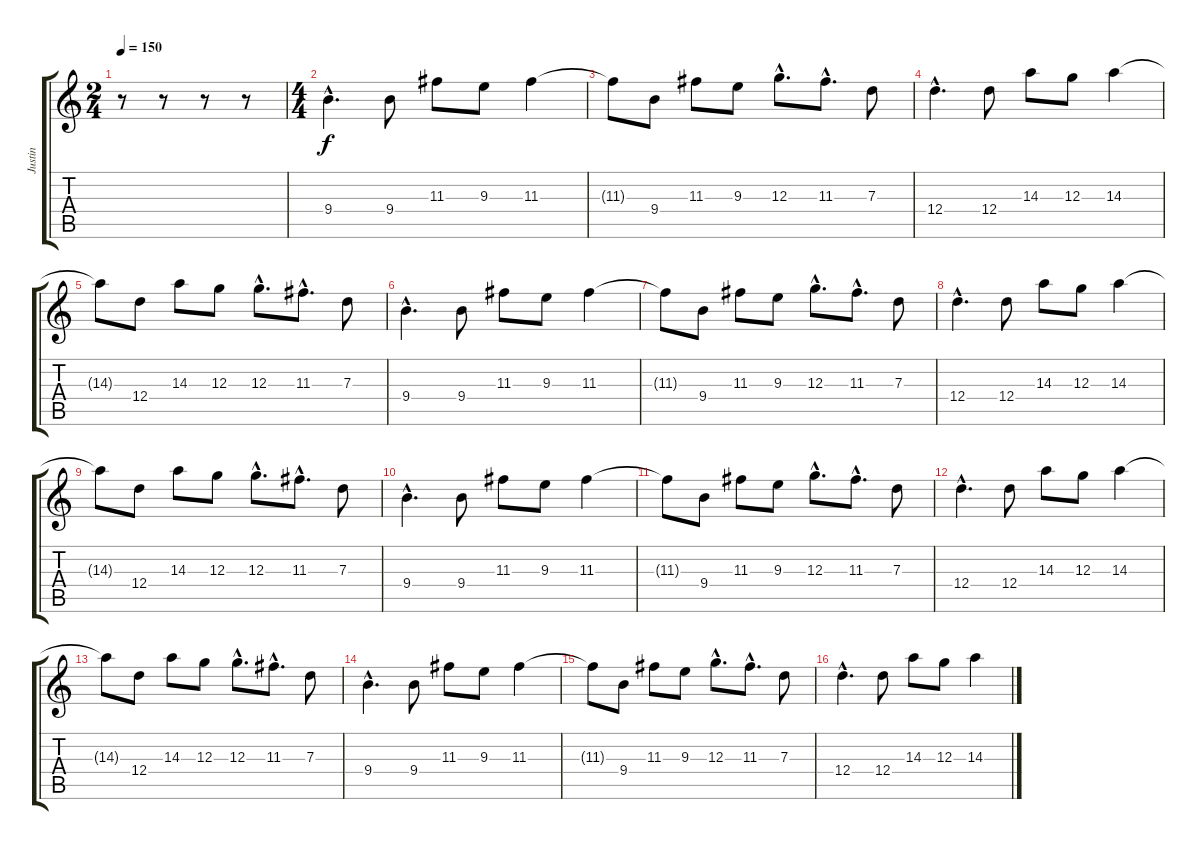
\track ("Justin" "Justin") {instrument distortionguitar}
\staff {score tabs}
\tuning (E4 B3 G3 D3 A2 E2) {hide}
\ts (2 4)
\tempo 150
\clef g2
\ks c
r.8{dy f instrument distortionguitar} r.8 r.8 r.8 |
\ts (4 4)
9.4{hac}.4{d} 9.4.8 11.3.8 9.3.8 11.3.4 |
11.3{t}.8 9.4.8 11.3.8 9.3.8 12.3{hac}.8{d} 11.3{hac}.8{d} 7.3.8 |
12.4{hac}.4{d} 12.4.8 14.3.8 12.3.8 14.3.4 |
14.3{t}.8 12.4.8 14.3.8 12.3.8 12.3{hac}.8{d} 11.3{hac}.8{d} 7.3.8 |
9.4{hac}.4{d} 9.4.8 11.3.8 9.3.8 11.3.4 |
11.3{t}.8 9.4.8 11.3.8 9.3.8 12.3{hac}.8{d} 11.3{hac}.8{d} 7.3.8 |
12.4{hac}.4{d} 12.4.8 14.3.8 12.3.8 14.3.4 |
14.3{t}.8 12.4.8 14.3.8 12.3.8 12.3{hac}.8{d} 11.3{hac}.8{d} 7.3.8 |
9.4{hac}.4{d} 9.4.8 11.3.8 9.3.8 11.3.4 |
11.3{t}.8 9.4.8 11.3.8 9.3.8 12.3{hac}.8{d} 11.3{hac}.8{d} 7.3.8 |
12.4{hac}.4{d} 12.4.8 14.3.8 12.3.8 14.3.4 |
14.3{t}.8 12.4.8 14.3.8 12.3.8 12.3{hac}.8{d} 11.3{hac}.8{d} 7.3.8 |
9.4{hac}.4{d} 9.4.8 11.3.8 9.3.8 11.3.4 |
11.3{t}.8 9.4.8 11.3.8 9.3.8 12.3{hac}.8{d} 11.3{hac}.8{d} 7.3.8 |
12.4{hac}.4{d} 12.4.8 14.3.8 12.3.8 14.3.4
